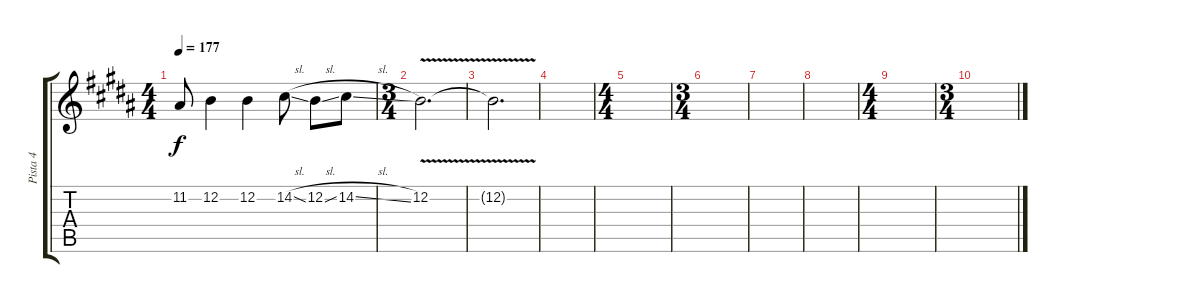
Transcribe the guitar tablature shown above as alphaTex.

\track ("Pista 4" "Pista 4") {instrument lead2sawtooth}
\staff {score tabs}
\tuning (E4 B3 G3 D3 A2 E2) {hide}
\ts (4 4)
\tempo 177
\clef g2
\ks g#minor
11.2.8{dy f} 12.2.4 12.2.4 14.2{sl}.8 12.2{sl}.8 14.2{sl}.8 |
\ts (3 4)
12.2{v}.2{d} |
12.2{t}.2{d} |
|
\ts (4 4)
|
\ts (3 4)
|
|
|
\ts (4 4)
|
\ts (3 4)
